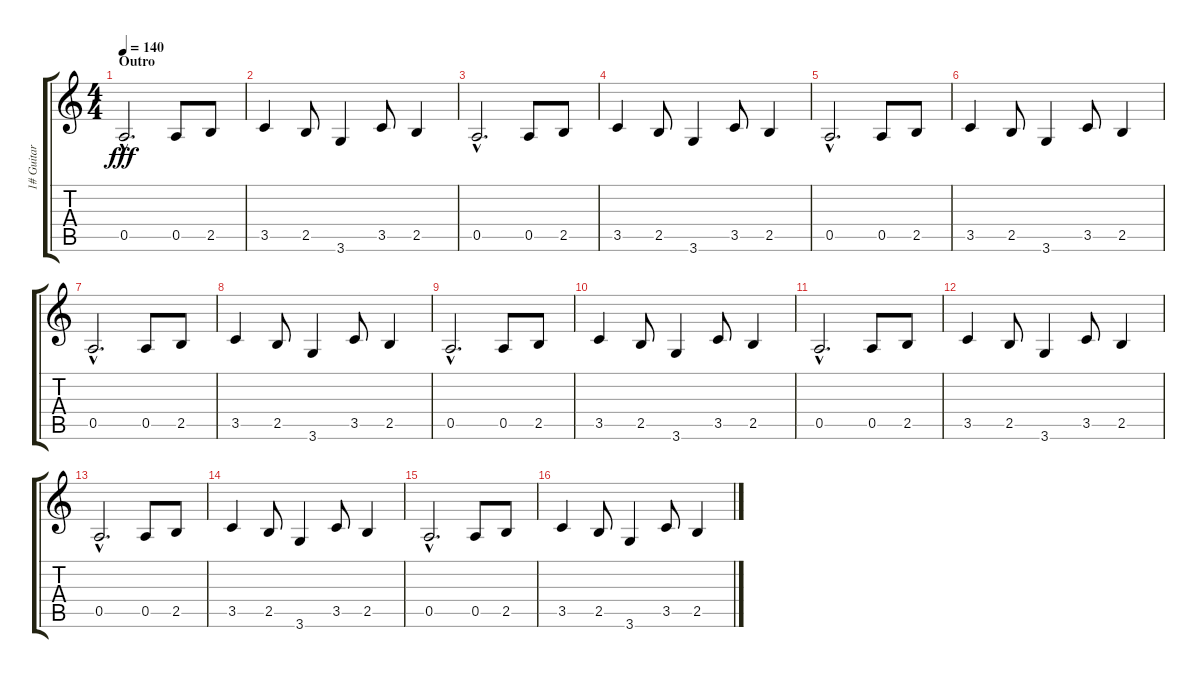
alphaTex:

\track ("1# Guitar" "1# Guitar") {instrument distortionguitar}
\staff {score tabs}
\tuning (E4 B3 G3 D3 A2 E2) {hide}
\ts (4 4)
\section ("" "Outro")
\tempo 140
\clef g2
\ks c
0.5{hac}.2{d dy fff} 0.5.8 2.5.8 |
3.5.4 2.5.8 3.6.4 3.5.8 2.5.4 |
0.5{hac}.2{d} 0.5.8 2.5.8 |
3.5.4 2.5.8 3.6.4 3.5.8 2.5.4 |
0.5{hac}.2{d} 0.5.8 2.5.8 |
3.5.4 2.5.8 3.6.4 3.5.8 2.5.4 |
0.5{hac}.2{d} 0.5.8 2.5.8 |
3.5.4 2.5.8 3.6.4 3.5.8 2.5.4 |
0.5{hac}.2{d} 0.5.8 2.5.8 |
3.5.4 2.5.8 3.6.4 3.5.8 2.5.4 |
0.5{hac}.2{d} 0.5.8 2.5.8 |
3.5.4 2.5.8 3.6.4 3.5.8 2.5.4 |
0.5{hac}.2{d} 0.5.8 2.5.8 |
3.5.4 2.5.8 3.6.4 3.5.8 2.5.4 |
0.5{hac}.2{d} 0.5.8 2.5.8 |
3.5.4 2.5.8 3.6.4 3.5.8 2.5.4
